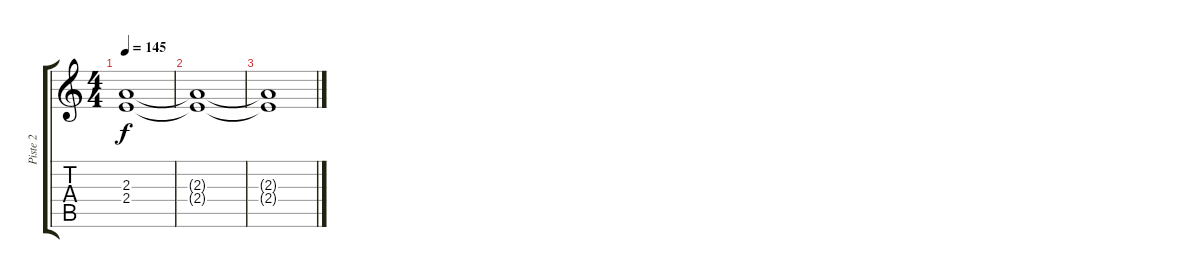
\track ("Piste 2" "Piste 2") {instrument overdrivenguitar}
\staff {score tabs}
\tuning (E4 B3 G3 D3 A2 E2) {hide}
\ts (4 4)
\tempo 145
\clef g2
\ks c
(2.3{t} 2.4{t}).1{dy f} |
(2.3{t} 2.4{t}).1 |
(2.3{t} 2.4{t}).1
